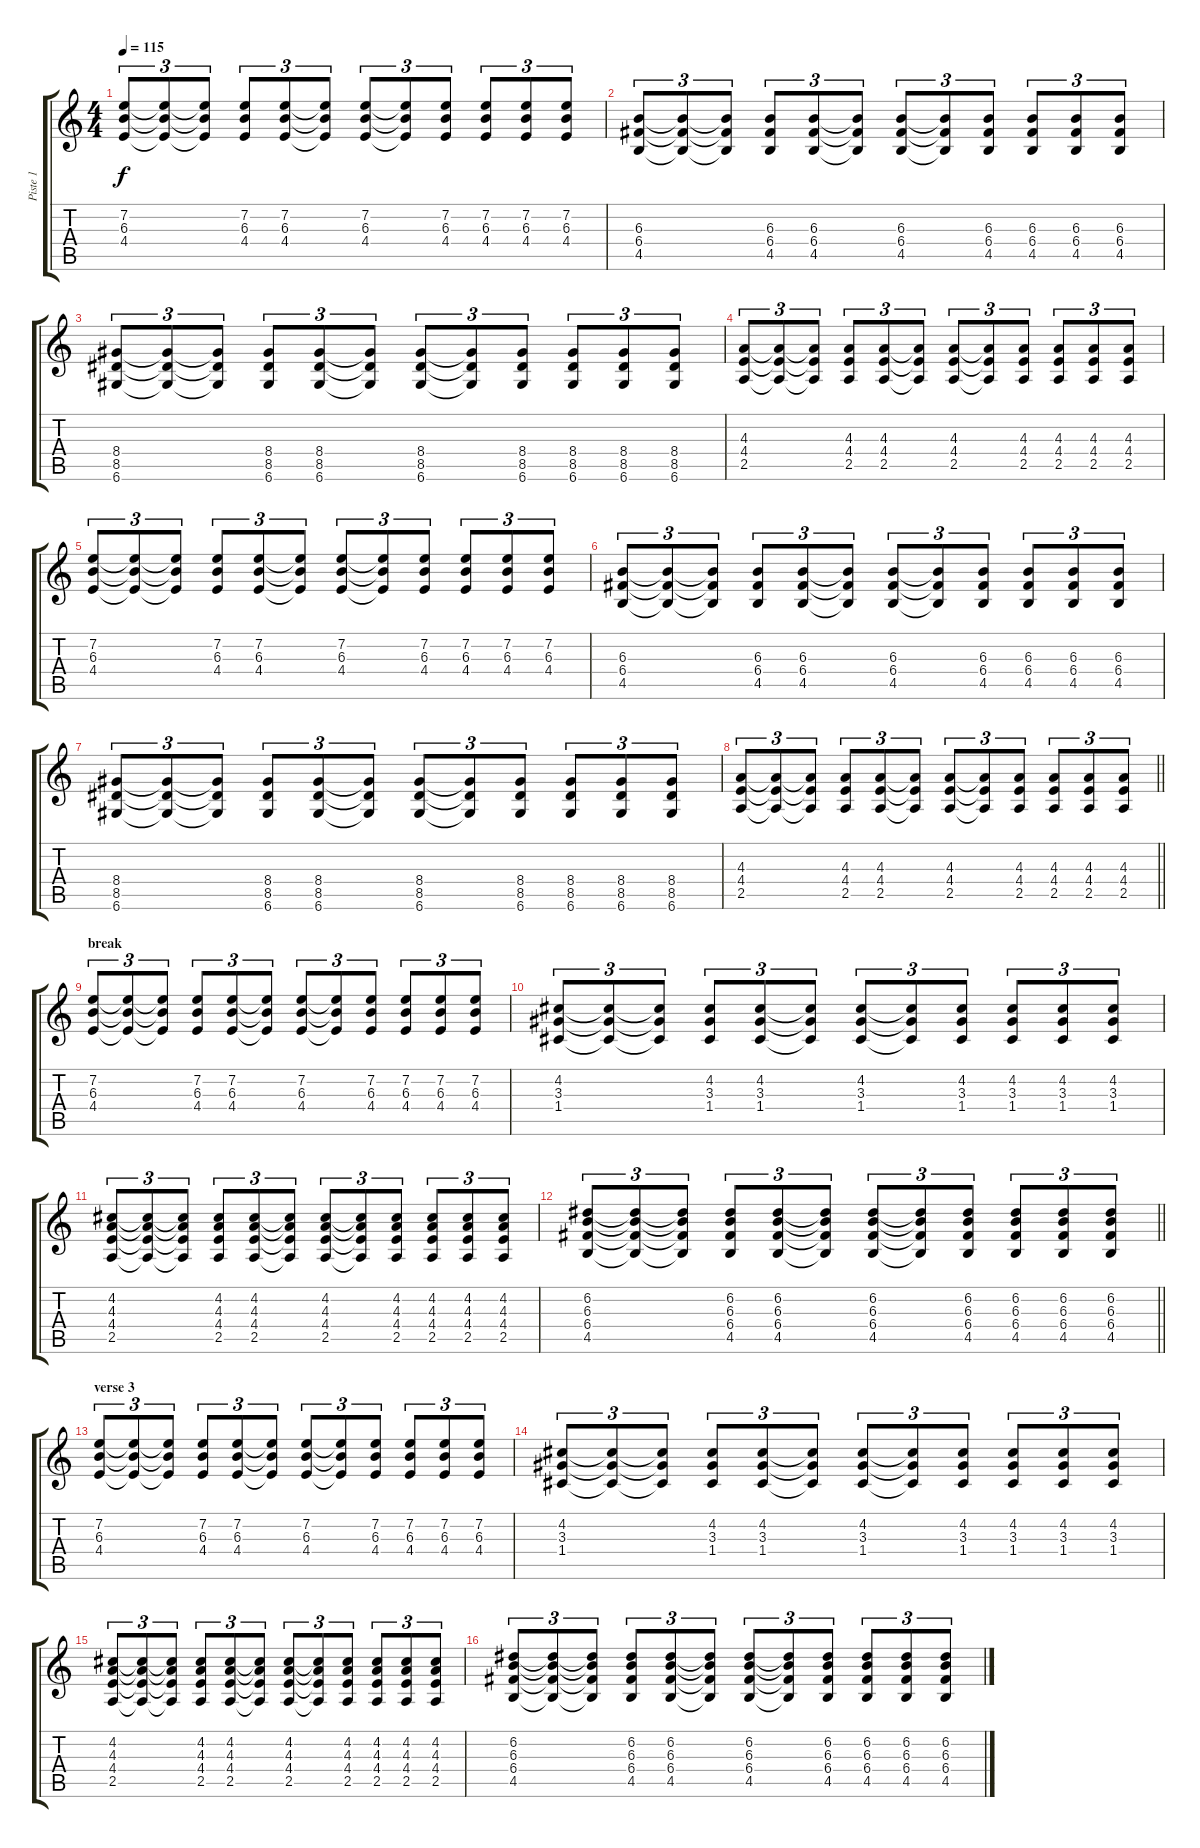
\track ("Piste 1" "Piste 1") {instrument acousticguitarsteel}
\staff {score tabs}
\tuning (D4 A3 F3 C3 G2 D2) {hide}
\ts (4 4)
\tempo 115
\clef g2
\ks c
(7.2 6.3 4.4).8{tu (3 2) dy f} (7.2{t} 6.3{t} 4.4{t}).8{tu (3 2)} (7.2{t} 6.3{t} 4.4{t}).8{tu (3 2)} (7.2 6.3 4.4).8{tu (3 2)} (7.2 6.3 4.4).8{tu (3 2)} (7.2{t} 6.3{t} 4.4{t}).8{tu (3 2)} (7.2 6.3 4.4).8{tu (3 2)} (7.2{t} 6.3{t} 4.4{t}).8{tu (3 2)} (7.2 6.3 4.4).8{tu (3 2)} (7.2 6.3 4.4).8{tu (3 2)} (7.2 6.3 4.4).8{tu (3 2)} (7.2 6.3 4.4).8{tu (3 2)} |
(6.3 6.4 4.5).8{tu (3 2)} (6.3{t} 6.4{t} 4.5{t}).8{tu (3 2)} (6.3{t} 6.4{t} 4.5{t}).8{tu (3 2)} (6.3 6.4 4.5).8{tu (3 2)} (6.3 6.4 4.5).8{tu (3 2)} (6.3{t} 6.4{t} 4.5{t}).8{tu (3 2)} (6.3 6.4 4.5).8{tu (3 2)} (6.3{t} 6.4{t} 4.5{t}).8{tu (3 2)} (6.3 6.4 4.5).8{tu (3 2)} (6.3 6.4 4.5).8{tu (3 2)} (6.3 6.4 4.5).8{tu (3 2)} (6.3 6.4 4.5).8{tu (3 2)} |
(8.4 8.5 6.6).8{tu (3 2)} (8.4{t} 8.5{t} 6.6{t}).8{tu (3 2)} (8.4{t} 8.5{t} 6.6{t}).8{tu (3 2)} (8.4 8.5 6.6).8{tu (3 2)} (8.4 8.5 6.6).8{tu (3 2)} (8.4{t} 8.5{t} 6.6{t}).8{tu (3 2)} (8.4 8.5 6.6).8{tu (3 2)} (8.4{t} 8.5{t} 6.6{t}).8{tu (3 2)} (8.4 8.5 6.6).8{tu (3 2)} (8.4 8.5 6.6).8{tu (3 2)} (8.4 8.5 6.6).8{tu (3 2)} (8.4 8.5 6.6).8{tu (3 2)} |
(4.3 4.4 2.5).8{tu (3 2)} (4.3{t} 4.4{t} 2.5{t}).8{tu (3 2)} (4.3{t} 4.4{t} 2.5{t}).8{tu (3 2)} (4.3 4.4 2.5).8{tu (3 2)} (4.3 4.4 2.5).8{tu (3 2)} (4.3{t} 4.4{t} 2.5{t}).8{tu (3 2)} (4.3 4.4 2.5).8{tu (3 2)} (4.3{t} 4.4{t} 2.5{t}).8{tu (3 2)} (4.3 4.4 2.5).8{tu (3 2)} (4.3 4.4 2.5).8{tu (3 2)} (4.3 4.4 2.5).8{tu (3 2)} (4.3 4.4 2.5).8{tu (3 2)} |
(7.2 6.3 4.4).8{tu (3 2)} (7.2{t} 6.3{t} 4.4{t}).8{tu (3 2)} (7.2{t} 6.3{t} 4.4{t}).8{tu (3 2)} (7.2 6.3 4.4).8{tu (3 2)} (7.2 6.3 4.4).8{tu (3 2)} (7.2{t} 6.3{t} 4.4{t}).8{tu (3 2)} (7.2 6.3 4.4).8{tu (3 2)} (7.2{t} 6.3{t} 4.4{t}).8{tu (3 2)} (7.2 6.3 4.4).8{tu (3 2)} (7.2 6.3 4.4).8{tu (3 2)} (7.2 6.3 4.4).8{tu (3 2)} (7.2 6.3 4.4).8{tu (3 2)} |
(6.3 6.4 4.5).8{tu (3 2)} (6.3{t} 6.4{t} 4.5{t}).8{tu (3 2)} (6.3{t} 6.4{t} 4.5{t}).8{tu (3 2)} (6.3 6.4 4.5).8{tu (3 2)} (6.3 6.4 4.5).8{tu (3 2)} (6.3{t} 6.4{t} 4.5{t}).8{tu (3 2)} (6.3 6.4 4.5).8{tu (3 2)} (6.3{t} 6.4{t} 4.5{t}).8{tu (3 2)} (6.3 6.4 4.5).8{tu (3 2)} (6.3 6.4 4.5).8{tu (3 2)} (6.3 6.4 4.5).8{tu (3 2)} (6.3 6.4 4.5).8{tu (3 2)} |
(8.4 8.5 6.6).8{tu (3 2)} (8.4{t} 8.5{t} 6.6{t}).8{tu (3 2)} (8.4{t} 8.5{t} 6.6{t}).8{tu (3 2)} (8.4 8.5 6.6).8{tu (3 2)} (8.4 8.5 6.6).8{tu (3 2)} (8.4{t} 8.5{t} 6.6{t}).8{tu (3 2)} (8.4 8.5 6.6).8{tu (3 2)} (8.4{t} 8.5{t} 6.6{t}).8{tu (3 2)} (8.4 8.5 6.6).8{tu (3 2)} (8.4 8.5 6.6).8{tu (3 2)} (8.4 8.5 6.6).8{tu (3 2)} (8.4 8.5 6.6).8{tu (3 2)} |
\barLineRight lightlight
(4.3 4.4 2.5).8{tu (3 2)} (4.3{t} 4.4{t} 2.5{t}).8{tu (3 2)} (4.3{t} 4.4{t} 2.5{t}).8{tu (3 2)} (4.3 4.4 2.5).8{tu (3 2)} (4.3 4.4 2.5).8{tu (3 2)} (4.3{t} 4.4{t} 2.5{t}).8{tu (3 2)} (4.3 4.4 2.5).8{tu (3 2)} (4.3{t} 4.4{t} 2.5{t}).8{tu (3 2)} (4.3 4.4 2.5).8{tu (3 2)} (4.3 4.4 2.5).8{tu (3 2)} (4.3 4.4 2.5).8{tu (3 2)} (4.3 4.4 2.5).8{tu (3 2)} |
\section ("" "break")
(7.2 6.3 4.4).8{tu (3 2)} (7.2{t} 6.3{t} 4.4{t}).8{tu (3 2)} (7.2{t} 6.3{t} 4.4{t}).8{tu (3 2)} (7.2 6.3 4.4).8{tu (3 2)} (7.2 6.3 4.4).8{tu (3 2)} (7.2{t} 6.3{t} 4.4{t}).8{tu (3 2)} (7.2 6.3 4.4).8{tu (3 2)} (7.2{t} 6.3{t} 4.4{t}).8{tu (3 2)} (7.2 6.3 4.4).8{tu (3 2)} (7.2 6.3 4.4).8{tu (3 2)} (7.2 6.3 4.4).8{tu (3 2)} (7.2 6.3 4.4).8{tu (3 2)} |
(4.2 3.3 1.4).8{tu (3 2)} (4.2{t} 3.3{t} 1.4{t}).8{tu (3 2)} (4.2{t} 3.3{t} 1.4{t}).8{tu (3 2)} (4.2 3.3 1.4).8{tu (3 2)} (4.2 3.3 1.4).8{tu (3 2)} (4.2{t} 3.3{t} 1.4{t}).8{tu (3 2)} (4.2 3.3 1.4).8{tu (3 2)} (4.2{t} 3.3{t} 1.4{t}).8{tu (3 2)} (4.2 3.3 1.4).8{tu (3 2)} (4.2 3.3 1.4).8{tu (3 2)} (4.2 3.3 1.4).8{tu (3 2)} (4.2 3.3 1.4).8{tu (3 2)} |
(4.2 4.3 4.4 2.5).8{tu (3 2)} (4.2{t} 4.3{t} 4.4{t} 2.5{t}).8{tu (3 2)} (4.2{t} 4.3{t} 4.4{t} 2.5{t}).8{tu (3 2)} (4.2 4.3 4.4 2.5).8{tu (3 2)} (4.2 4.3 4.4 2.5).8{tu (3 2)} (4.2{t} 4.3{t} 4.4{t} 2.5{t}).8{tu (3 2)} (4.2 4.3 4.4 2.5).8{tu (3 2)} (4.2{t} 4.3{t} 4.4{t} 2.5{t}).8{tu (3 2)} (4.2 4.3 4.4 2.5).8{tu (3 2)} (4.2 4.3 4.4 2.5).8{tu (3 2)} (4.2 4.3 4.4 2.5).8{tu (3 2)} (4.2 4.3 4.4 2.5).8{tu (3 2)} |
\barLineRight lightlight
(6.2 6.3 6.4 4.5).8{tu (3 2)} (6.2{t} 6.3{t} 6.4{t} 4.5{t}).8{tu (3 2)} (6.2{t} 6.3{t} 6.4{t} 4.5{t}).8{tu (3 2)} (6.2 6.3 6.4 4.5).8{tu (3 2)} (6.2 6.3 6.4 4.5).8{tu (3 2)} (6.2{t} 6.3{t} 6.4{t} 4.5{t}).8{tu (3 2)} (6.2 6.3 6.4 4.5).8{tu (3 2)} (6.2{t} 6.3{t} 6.4{t} 4.5{t}).8{tu (3 2)} (6.2 6.3 6.4 4.5).8{tu (3 2)} (6.2 6.3 6.4 4.5).8{tu (3 2)} (6.2 6.3 6.4 4.5).8{tu (3 2)} (6.2 6.3 6.4 4.5).8{tu (3 2)} |
\section ("" "verse 3")
(7.2 6.3 4.4).8{tu (3 2)} (7.2{t} 6.3{t} 4.4{t}).8{tu (3 2)} (7.2{t} 6.3{t} 4.4{t}).8{tu (3 2)} (7.2 6.3 4.4).8{tu (3 2)} (7.2 6.3 4.4).8{tu (3 2)} (7.2{t} 6.3{t} 4.4{t}).8{tu (3 2)} (7.2 6.3 4.4).8{tu (3 2)} (7.2{t} 6.3{t} 4.4{t}).8{tu (3 2)} (7.2 6.3 4.4).8{tu (3 2)} (7.2 6.3 4.4).8{tu (3 2)} (7.2 6.3 4.4).8{tu (3 2)} (7.2 6.3 4.4).8{tu (3 2)} |
(4.2 3.3 1.4).8{tu (3 2)} (4.2{t} 3.3{t} 1.4{t}).8{tu (3 2)} (4.2{t} 3.3{t} 1.4{t}).8{tu (3 2)} (4.2 3.3 1.4).8{tu (3 2)} (4.2 3.3 1.4).8{tu (3 2)} (4.2{t} 3.3{t} 1.4{t}).8{tu (3 2)} (4.2 3.3 1.4).8{tu (3 2)} (4.2{t} 3.3{t} 1.4{t}).8{tu (3 2)} (4.2 3.3 1.4).8{tu (3 2)} (4.2 3.3 1.4).8{tu (3 2)} (4.2 3.3 1.4).8{tu (3 2)} (4.2 3.3 1.4).8{tu (3 2)} |
(4.2 4.3 4.4 2.5).8{tu (3 2)} (4.2{t} 4.3{t} 4.4{t} 2.5{t}).8{tu (3 2)} (4.2{t} 4.3{t} 4.4{t} 2.5{t}).8{tu (3 2)} (4.2 4.3 4.4 2.5).8{tu (3 2)} (4.2 4.3 4.4 2.5).8{tu (3 2)} (4.2{t} 4.3{t} 4.4{t} 2.5{t}).8{tu (3 2)} (4.2 4.3 4.4 2.5).8{tu (3 2)} (4.2{t} 4.3{t} 4.4{t} 2.5{t}).8{tu (3 2)} (4.2 4.3 4.4 2.5).8{tu (3 2)} (4.2 4.3 4.4 2.5).8{tu (3 2)} (4.2 4.3 4.4 2.5).8{tu (3 2)} (4.2 4.3 4.4 2.5).8{tu (3 2)} |
(6.2 6.3 6.4 4.5).8{tu (3 2)} (6.2{t} 6.3{t} 6.4{t} 4.5{t}).8{tu (3 2)} (6.2{t} 6.3{t} 6.4{t} 4.5{t}).8{tu (3 2)} (6.2 6.3 6.4 4.5).8{tu (3 2)} (6.2 6.3 6.4 4.5).8{tu (3 2)} (6.2{t} 6.3{t} 6.4{t} 4.5{t}).8{tu (3 2)} (6.2 6.3 6.4 4.5).8{tu (3 2)} (6.2{t} 6.3{t} 6.4{t} 4.5{t}).8{tu (3 2)} (6.2 6.3 6.4 4.5).8{tu (3 2)} (6.2 6.3 6.4 4.5).8{tu (3 2)} (6.2 6.3 6.4 4.5).8{tu (3 2)} (6.2 6.3 6.4 4.5).8{tu (3 2)}
